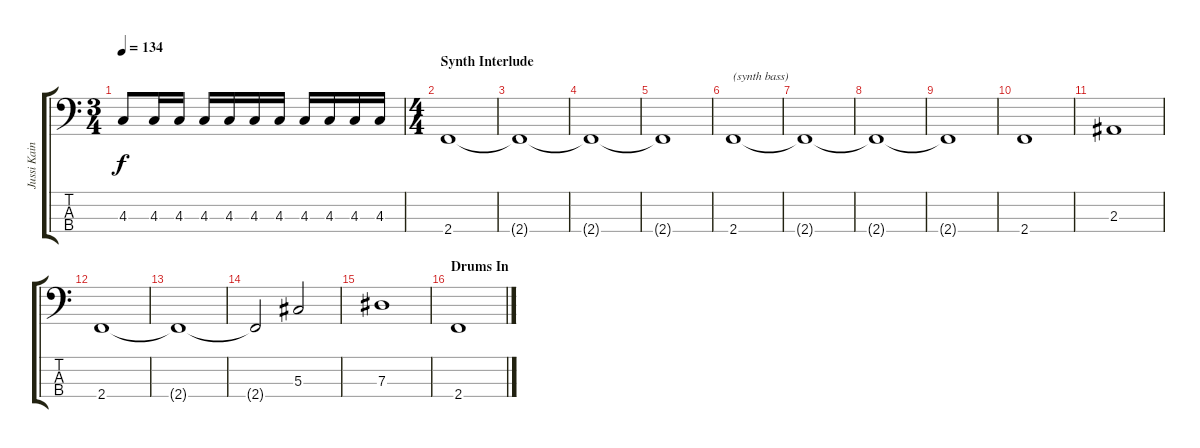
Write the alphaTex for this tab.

\track ("Jussi Kainulainen - Bass" "Jussi Kain") {instrument electricbassfinger}
\staff {score tabs}
\tuning (Gb2 Db2 Ab1 Eb1) {hide}
\ts (3 4)
\tempo 134
\clef f4
\ks c
4.3.8{dy f} 4.3.16 4.3.16 4.3.16 4.3.16 4.3.16 4.3.16 4.3.16 4.3.16 4.3.16 4.3.16 |
\ts (4 4)
\section ("" "Synth Interlude")
2.4.1{volume 0} |
2.4{t}.1 |
2.4{t}.1 |
2.4{t}.1 |
2.4.1{txt "(synth bass)" volume 10 instrument lead2sawtooth} |
2.4{t}.1 |
2.4{t}.1 |
2.4{t}.1 |
2.4.1 |
2.3.1 |
2.4.1 |
2.4{t}.1 |
2.4{t}.2 5.3.2 |
7.3.1 |
\section ("" "Drums In")
2.4.1{volume 10 instrument lead2sawtooth}
